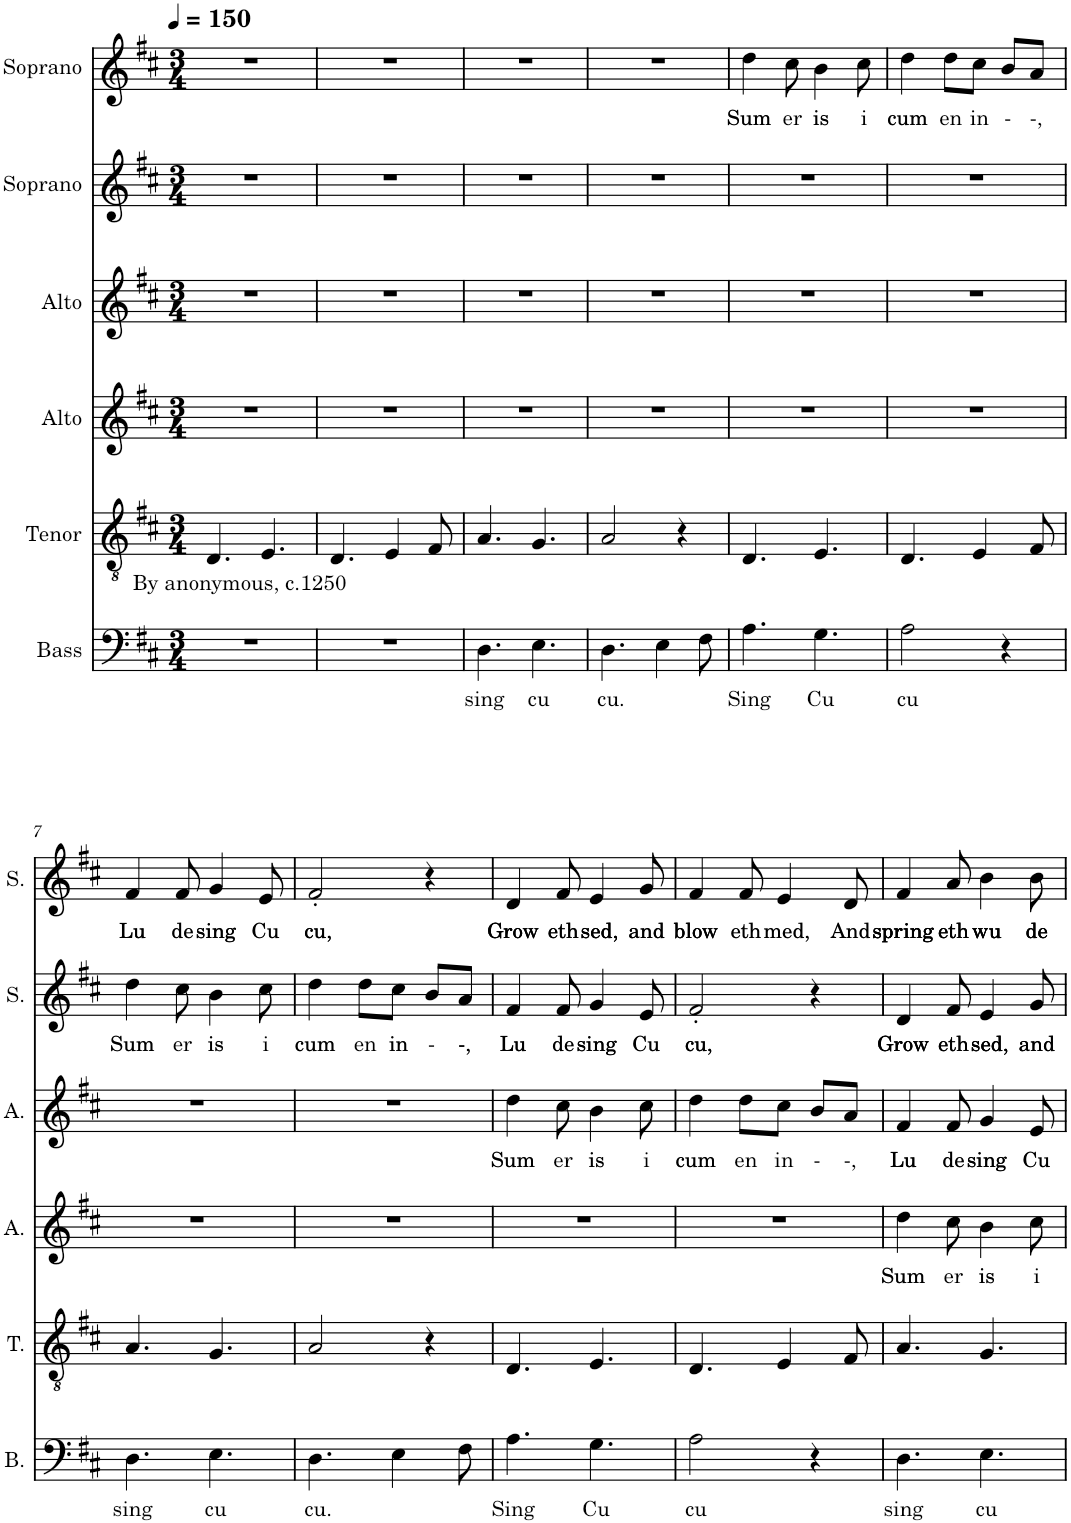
**kern	**text	**kern	**text	**kern	**text	**kern	**text	**kern	**text	**kern	**text
*part6	*part6	*part5	*part5	*part4	*part4	*part3	*part3	*part2	*part2	*part1	*part1
*staff6	*staff6	*staff5	*staff5	*staff4	*staff4	*staff3	*staff3	*staff2	*staff2	*staff1	*staff1
*I"Bass	*	*I"Tenor	*	*I"Alto	*	*I"Alto	*	*I"Soprano	*	*I"Soprano	*
*I'B.	*	*I'T.	*	*I'A.	*	*I'A.	*	*I'S.	*	*I'S.	*
*clefF4	*	*clefGv2	*	*clefG2	*	*clefG2	*	*clefG2	*	*clefG2	*
*k[f#c#]	*	*k[f#c#]	*	*k[f#c#]	*	*k[f#c#]	*	*k[f#c#]	*	*k[f#c#]	*
*M3/4	*	*M3/4	*	*M3/4	*	*M3/4	*	*M3/4	*	*M3/4	*
*MM150	*	*MM150	*	*MM150	*	*MM150	*	*MM150	*	*MM150	*
=1	=1	=1	=1	=1	=1	=1	=1	=1	=1	=1	=1
!	!	!	!LO:LY:b	!	!	!	!	!	!	!	!
2.r	.	4.D/	By anonymous, c.1250	2.r	.	2.r	.	2.r	.	2.r	.
.	.	4.E/	.	.	.	.	.	.	.	.	.
=2	=2	=2	=2	=2	=2	=2	=2	=2	=2	=2	=2
2.r	.	4.D/	.	2.r	.	2.r	.	2.r	.	2.r	.
.	.	4E/	.	.	.	.	.	.	.	.	.
.	.	8F#/	.	.	.	.	.	.	.	.	.
=3	=3	=3	=3	=3	=3	=3	=3	=3	=3	=3	=3
!	!LO:LY:b	!	!	!	!	!	!	!	!	!	!
4.D\	sing	4.A/	.	2.r	.	2.r	.	2.r	.	2.r	.
!	!LO:LY:b	!	!	!	!	!	!	!	!	!	!
4.E\	cu	4.G/	.	.	.	.	.	.	.	.	.
=4	=4	=4	=4	=4	=4	=4	=4	=4	=4	=4	=4
!	!LO:LY:b	!	!	!	!	!	!	!	!	!	!
4.D\	cu.	2A/	.	2.r	.	2.r	.	2.r	.	2.r	.
4E\	.	.	.	.	.	.	.	.	.	.	.
.	.	4r	.	.	.	.	.	.	.	.	.
8F#\	.	.	.	.	.	.	.	.	.	.	.
=5	=5	=5	=5	=5	=5	=5	=5	=5	=5	=5	=5
!	!LO:LY:b	!	!	!	!	!	!	!	!	!	!LO:LY:b
4.A\	Sing	4.D/	.	2.r	.	2.r	.	2.r	.	4dd\	Sum
!	!	!	!	!	!	!	!	!	!	!	!LO:LY:b
.	.	.	.	.	.	.	.	.	.	8cc#\	er
!	!LO:LY:b	!	!	!	!	!	!	!	!	!	!LO:LY:b
4.G\	Cu	4.E/	.	.	.	.	.	.	.	4b\	is
!	!	!	!	!	!	!	!	!	!	!	!LO:LY:b
.	.	.	.	.	.	.	.	.	.	8cc#\	i
=6	=6	=6	=6	=6	=6	=6	=6	=6	=6	=6	=6
!	!LO:LY:b	!	!	!	!	!	!	!	!	!	!LO:LY:b
2A\	cu	4.D/	.	2.r	.	2.r	.	2.r	.	4dd\	cum
!	!	!	!	!	!	!	!	!	!	!	!LO:LY:b
.	.	.	.	.	.	.	.	.	.	8dd\L	en
!	!	!	!	!	!	!	!	!	!	!	!LO:LY:b
.	.	4E/	.	.	.	.	.	.	.	8cc#\J	in
!	!	!	!	!	!	!	!	!	!	!	!LO:LY:b
4r	.	.	.	.	.	.	.	.	.	8b/L	-
!	!	!	!	!	!	!	!	!	!	!	!LO:LY:b
.	.	8F#/	.	.	.	.	.	.	.	8a/J	-,
!!LO:LB:g=z
=7	=7	=7	=7	=7	=7	=7	=7	=7	=7	=7	=7
!	!LO:LY:b	!	!	!	!	!	!	!	!LO:LY:b	!	!LO:LY:b
4.D\	sing	4.A/	.	2.r	.	2.r	.	4dd\	Sum	4f#/	Lu
!	!	!	!	!	!	!	!	!	!LO:LY:b	!	!LO:LY:b
.	.	.	.	.	.	.	.	8cc#\	er	8f#/	de
!	!LO:LY:b	!	!	!	!	!	!	!	!LO:LY:b	!	!LO:LY:b
4.E\	cu	4.G/	.	.	.	.	.	4b\	is	4g/	sing
!	!	!	!	!	!	!	!	!	!LO:LY:b	!	!LO:LY:b
.	.	.	.	.	.	.	.	8cc#\	i	8e/	Cu
=8	=8	=8	=8	=8	=8	=8	=8	=8	=8	=8	=8
!	!LO:LY:b	!	!	!	!	!	!	!	!LO:LY:b	!	!LO:LY:b
4.D\	cu.	2A/	.	2.r	.	2.r	.	4dd\	cum	2f#'/	cu,
!	!	!	!	!	!	!	!	!	!LO:LY:b	!	!
.	.	.	.	.	.	.	.	8dd\L	en	.	.
!	!	!	!	!	!	!	!	!	!LO:LY:b	!	!
4E\	.	.	.	.	.	.	.	8cc#\J	in	.	.
!	!	!	!	!	!	!	!	!	!LO:LY:b	!	!
.	.	4r	.	.	.	.	.	8b/L	-	4r	.
!	!	!	!	!	!	!	!	!	!LO:LY:b	!	!
8F#\	.	.	.	.	.	.	.	8a/J	-,	.	.
=9	=9	=9	=9	=9	=9	=9	=9	=9	=9	=9	=9
!	!LO:LY:b	!	!	!	!	!	!LO:LY:b	!	!LO:LY:b	!	!LO:LY:b
4.A\	Sing	4.D/	.	2.r	.	4dd\	Sum	4f#/	Lu	4d/	Grow
!	!	!	!	!	!	!	!LO:LY:b	!	!LO:LY:b	!	!LO:LY:b
.	.	.	.	.	.	8cc#\	er	8f#/	de	8f#/	eth
!	!LO:LY:b	!	!	!	!	!	!LO:LY:b	!	!LO:LY:b	!	!LO:LY:b
4.G\	Cu	4.E/	.	.	.	4b\	is	4g/	sing	4e/	sed,
!	!	!	!	!	!	!	!LO:LY:b	!	!LO:LY:b	!	!LO:LY:b
.	.	.	.	.	.	8cc#\	i	8e/	Cu	8g/	and
=10	=10	=10	=10	=10	=10	=10	=10	=10	=10	=10	=10
!	!LO:LY:b	!	!	!	!	!	!LO:LY:b	!	!LO:LY:b	!	!LO:LY:b
2A\	cu	4.D/	.	2.r	.	4dd\	cum	2f#'/	cu,	4f#/	blow
!	!	!	!	!	!	!	!LO:LY:b	!	!	!	!LO:LY:b
.	.	.	.	.	.	8dd\L	en	.	.	8f#/	eth
!	!	!	!	!	!	!	!LO:LY:b	!	!	!	!LO:LY:b
.	.	4E/	.	.	.	8cc#\J	in	.	.	4e/	med,
!	!	!	!	!	!	!	!LO:LY:b	!	!	!	!
4r	.	.	.	.	.	8b/L	-	4r	.	.	.
!	!	!	!	!	!	!	!LO:LY:b	!	!	!	!LO:LY:b
.	.	8F#/	.	.	.	8a/J	-,	.	.	8d/	And
=11	=11	=11	=11	=11	=11	=11	=11	=11	=11	=11	=11
!	!LO:LY:b	!	!	!	!LO:LY:b	!	!LO:LY:b	!	!LO:LY:b	!	!LO:LY:b
4.D\	sing	4.A/	.	4dd\	Sum	4f#/	Lu	4d/	Grow	4f#/	spring
!	!	!	!	!	!LO:LY:b	!	!LO:LY:b	!	!LO:LY:b	!	!LO:LY:b
.	.	.	.	8cc#\	er	8f#/	de	8f#/	eth	8a/	eth
!	!LO:LY:b	!	!	!	!LO:LY:b	!	!LO:LY:b	!	!LO:LY:b	!	!LO:LY:b
4.E\	cu	4.G/	.	4b\	is	4g/	sing	4e/	sed,	4b\	wu
!	!	!	!	!	!LO:LY:b	!	!LO:LY:b	!	!LO:LY:b	!	!LO:LY:b
.	.	.	.	8cc#\	i	8e/	Cu	8g/	and	8b\	de
=	=	=	=	=	=	=	=	=	=	=	=
*-	*-	*-	*-	*-	*-	*-	*-	*-	*-	*-	*-
